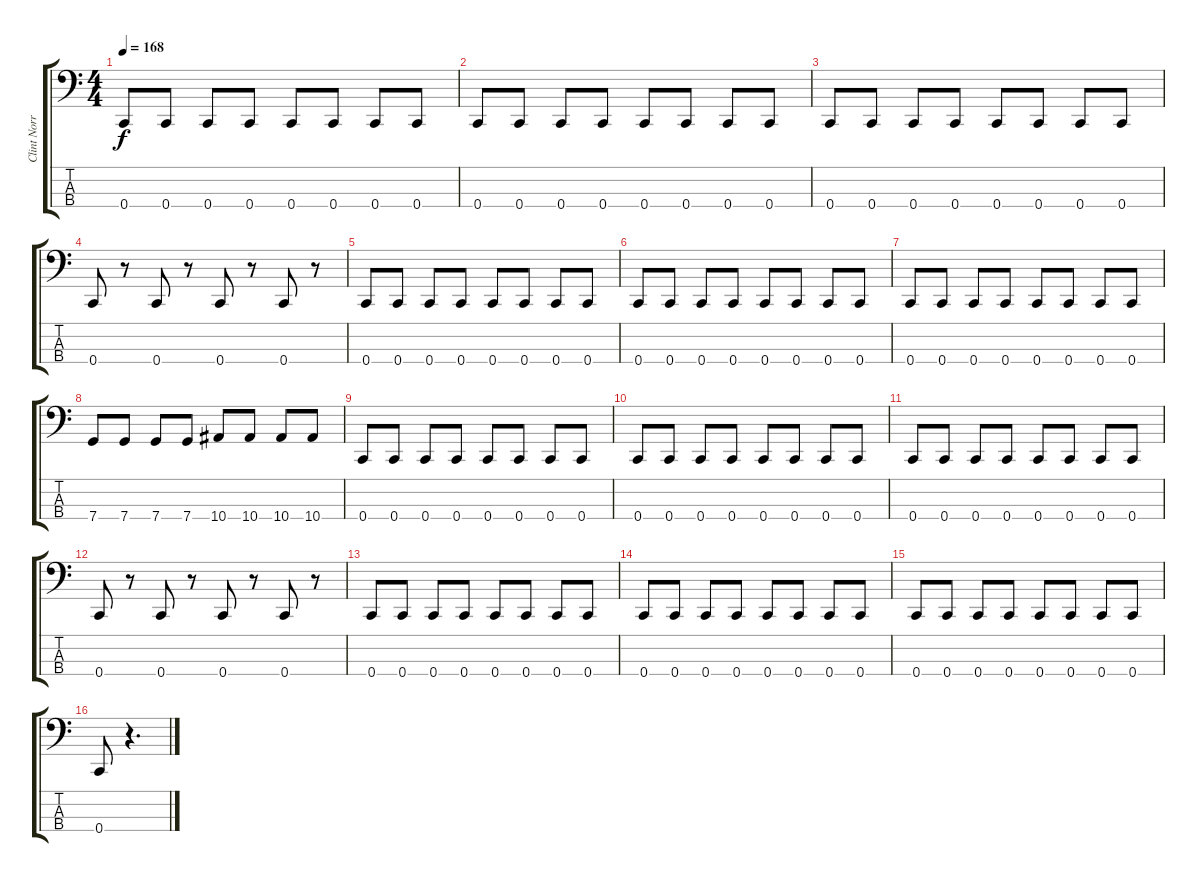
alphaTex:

\track ("Clint Norris" "Clint Norr") {instrument electricbasspick}
\staff {score tabs}
\tuning (F2 C2 G1 C1) {hide}
\ts (4 4)
\tempo 168
\clef f4
\ks c
0.4.8{dy f} 0.4.8 0.4.8 0.4.8 0.4.8 0.4.8 0.4.8 0.4.8 |
0.4.8 0.4.8 0.4.8 0.4.8 0.4.8 0.4.8 0.4.8 0.4.8 |
0.4.8 0.4.8 0.4.8 0.4.8 0.4.8 0.4.8 0.4.8 0.4.8 |
0.4.8 r.8 0.4.8 r.8 0.4.8 r.8 0.4.8 r.8 |
0.4.8 0.4.8 0.4.8 0.4.8 0.4.8 0.4.8 0.4.8 0.4.8 |
0.4.8 0.4.8 0.4.8 0.4.8 0.4.8 0.4.8 0.4.8 0.4.8 |
0.4.8 0.4.8 0.4.8 0.4.8 0.4.8 0.4.8 0.4.8 0.4.8 |
7.4.8 7.4.8 7.4.8 7.4.8 10.4.8 10.4.8 10.4.8 10.4.8 |
0.4.8 0.4.8 0.4.8 0.4.8 0.4.8 0.4.8 0.4.8 0.4.8 |
0.4.8 0.4.8 0.4.8 0.4.8 0.4.8 0.4.8 0.4.8 0.4.8 |
0.4.8 0.4.8 0.4.8 0.4.8 0.4.8 0.4.8 0.4.8 0.4.8 |
0.4.8 r.8 0.4.8 r.8 0.4.8 r.8 0.4.8 r.8 |
0.4.8 0.4.8 0.4.8 0.4.8 0.4.8 0.4.8 0.4.8 0.4.8 |
0.4.8 0.4.8 0.4.8 0.4.8 0.4.8 0.4.8 0.4.8 0.4.8 |
0.4.8 0.4.8 0.4.8 0.4.8 0.4.8 0.4.8 0.4.8 0.4.8 |
0.4.8 r.4{d}
